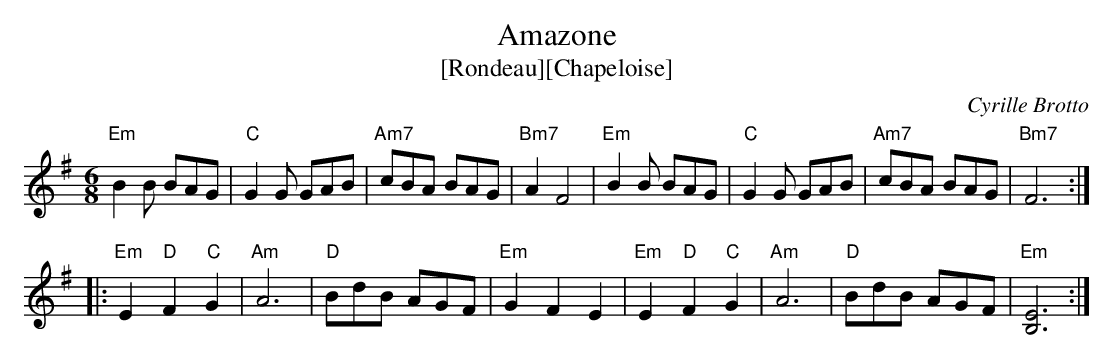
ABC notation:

X:1
T:Amazone
T:[Rondeau][Chapeloise]
C:Cyrille Brotto
M:6/8
L:1/8
K:Gmaj
"Em"B2B BAG|"C"G2G GAB|"Am7"cBA BAG|"Bm7"A2F4|\
"Em"B2B BAG|"C"G2G GAB|"Am7"cBA BAG|"Bm7"F6:|
|:"Em"E2"D"F2"C"G2|"Am"A6|"D"BdB AGF|"Em"G2F2E2|\
"Em"E2"D"F2"C"G2|"Am"A6|"D"BdB AGF|"Em"[E6B,6]:|
